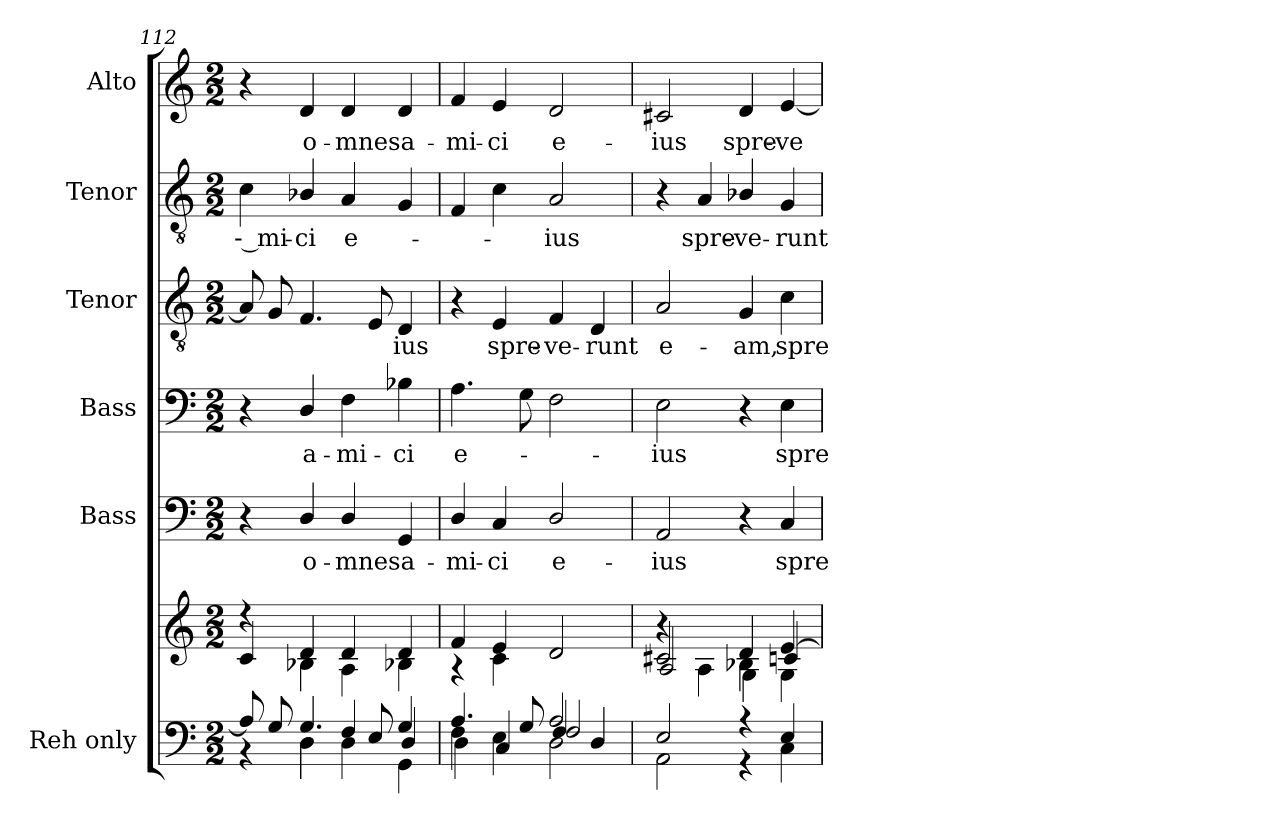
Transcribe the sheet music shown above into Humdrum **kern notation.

**kern	**kern	**kern	**text	**kern	**text	**kern	**text	**kern	**text	**kern	**text
*part6	*part6	*part5	*part5	*part4	*part4	*part3	*part3	*part2	*part2	*part1	*part1
*staff7	*staff6	*staff5	*staff5	*staff4	*staff4	*staff3	*staff3	*staff2	*staff2	*staff1	*staff1
*I"Reh only	*	*I"Bass	*	*I"Bass	*	*I"Tenor	*	*I"Tenor	*	*I"Alto	*
*	*	*I'B.	*	*I'B.	*	*I'T.	*	*I'T.	*	*I'A.	*
!!LO:PB:g=z
*clefF4	*clefG2	*clefF4	*	*clefF4	*	*clefGv2	*	*clefGv2	*	*clefG2	*
*	*	*	*	*	*	*ITrd7c12	*	*ITrd7c12	*	*	*
*k[]	*k[]	*k[]	*	*k[]	*	*k[]	*	*k[]	*	*k[]	*
*C:	*C:	*C:	*	*C:	*	*C:	*	*C:	*	*C:	*
*M2/2	*M2/2	*M2/2	*	*M2/2	*	*M2/2	*	*M2/2	*	*M2/2	*
=112	=112	=112	=112	=112	=112	=112	=112	=112	=112	=112	=112
*^	*^	*	*	*	*	*	*	*	*	*	*
*	*^	*	*^	*	*	*	*	*	*	*	*	*	*
*	*	*^	*	*	*	*	*	*	*	*	*	*	*	*	*
!	!	!	!	!	!	!	!	!	!	!	!	!	!	!LO:LY:b:color=#000000	!	!
2.ryy	8Ai/]	4ryy	4r	4r	4ci/	2.ryy	4r	.	4r	.	8AAi/]	.	4Ci\	-- mi-	4r	.
.	8Gi/	.	.	.	.	.	.	.	.	.	8GGi/	.	.	.	.	.
!	!	!	!	!	!	!	!	!LO:LY:b:color=#000000	!	!	!	!	!	!	!	!
!	!	!	!	!	!	!	!	!	!	!LO:LY:b:color=#000000	!	!	!	!	!	!
!	!	!	!	!	!	!	!	!	!	!	!	!	!	!LO:LY:b:color=#000000	!	!
!	!	!	!	!	!	!	!	!	!	!	!	!	!	!	!	!LO:LY:b:color=#000000
.	4.Gi/	4Di\	4Di\	4di/	4B-Xi\	.	4Di/	o-	4Di/	a-	4.FFi/	.	4BB-Xi/	-ci	4di/	o-
!	!	!	!	!	!	!	!	!LO:LY:b:color=#000000	!	!	!	!	!	!	!	!
!	!	!	!	!	!	!	!	!	!	!LO:LY:b:color=#000000	!	!	!	!	!	!
!	!	!	!	!	!	!	!	!	!	!	!	!	!	!LO:LY:b:color=#000000	!	!
!	!	!	!	!	!	!	!	!	!	!	!	!	!	!	!	!LO:LY:b:color=#000000
.	.	4Fi/	4Di\	4di/	4Ai\	.	4Di/	-mnes	4Fi\	-mi-	.	.	4AAi/	e-	4di/	-mnes
.	8Ei/	.	.	.	.	.	.	.	.	.	8EEi/	.	.	.	.	.
!	!	!	!	!	!	!	!	!LO:LY:b:color=#000000	!	!	!	!	!	!	!	!
!	!	!	!	!	!	!	!	!	!	!LO:LY:b:color=#000000	!	!	!	!	!	!
!	!	!	!	!	!	!	!	!	!	!	!	!LO:LY:b:color=#000000	!	!	!	!
!	!	!	!	!	!	!	!	!	!	!	!	!	!	!	!	!LO:LY:b:color=#000000
4Gi/	4Di/	4ryy	4GGi\	4di/	4ryy	4B-Xi\	4GGi/	a-	4B-Xi\	-ci	4DDi/	-ius	4GGi/	.	4di/	a-
=113	=113	=113	=113	=113	=113	=113	=113	=113	=113	=113	=113	=113	=113	=113	=113	=113
!	!	!	!	!	!	!	!	!LO:LY:b:color=#000000	!	!	!	!	!	!	!	!
!	!	!	!	!	!	!	!	!	!	!LO:LY:b:color=#000000	!	!	!	!	!	!
!	!	!	!	!	!	!	!	!	!	!	!	!	!	!	!	!LO:LY:b:color=#000000
4Fi\	4ryy	4.Ai/	4Di\	4fi/	4ryy	4r	4Di/	-mi-	4.Ai\	e-	4r	.	4FFi/	.	4fi/	-mi-
!	!	!	!	!	!	!	!	!LO:LY:b:color=#000000	!	!	!	!	!	!	!	!
!	!	!	!	!	!	!	!	!	!	!	!	!LO:LY:b:color=#000000	!	!	!	!
!	!	!	!	!	!	!	!	!	!	!	!	!	!	!	!	!LO:LY:b:color=#000000
4ryy	4Ei\	.	4Ci/	4ei/	4ci\	2.ryy	4Ci/	-ci	.	.	4EEi/	spre-	4Ci\	.	4ei/	-ci
.	.	8Gi/	.	.	.	.	.	.	8Gi\	.	.	.	.	.	.	.
!	!	!	!	!	!	!	!	!LO:LY:b:color=#000000	!	!	!	!	!	!	!	!
!	!	!	!	!	!	!	!	!	!	!	!	!LO:LY:b:color=#000000	!	!	!	!
!	!	!	!	!	!	!	!	!	!	!	!	!	!	!LO:LY:b:color=#000000	!	!
!	!	!	!	!	!	!	!	!	!	!	!	!	!	!	!	!LO:LY:b:color=#000000
2Ai/	4Fi/	2Fi/	2Di\	2di/	2ryy	.	2Di/	e-	2Fi\	.	4FFi/	-ve-	2AAi/	-ius	2di/	e-
!	!	!	!	!	!	!	!	!	!	!	!	!LO:LY:b:color=#000000	!	!	!	!
.	4Di/	.	.	.	.	.	.	.	.	.	4DDi/	-runt	.	.	.	.
*	*v	*v	*v	*	*	*	*	*	*	*	*	*	*	*	*	*
=114	=114	=114	=114	=114	=114	=114	=114	=114	=114	=114	=114	=114	=114	=114
!	!	!	!	!	!	!LO:LY:b:color=#000000	!	!	!	!	!	!	!	!
!	!	!	!	!	!	!	!	!LO:LY:b:color=#000000	!	!	!	!	!	!
!	!	!	!	!	!	!	!	!	!	!LO:LY:b:color=#000000	!	!	!	!
!	!	!	!	!	!	!	!	!	!	!	!	!	!	!LO:LY:b:color=#000000
2Ei/	2AAi\	2c#Xi/	4r	2Ai/	2AAi/	-ius	2Ei\	-ius	2AAi/	e-	4r	.	2c#Xi/	-ius
!	!	!	!	!	!	!	!	!	!	!	!	!LO:LY:b:color=#000000	!	!
.	.	.	4Ai\	.	.	.	.	.	.	.	4AAi/	spre-	.	.
!	!	!	!	!	!	!	!	!	!	!LO:LY:b:color=#000000	!	!	!	!
!	!	!	!	!	!	!	!	!	!	!	!	!LO:LY:b:color=#000000	!	!
!	!	!	!	!	!	!	!	!	!	!	!	!	!	!LO:LY:b:color=#000000
4r	4r	4di/	4B-Xi\	4Gi\	4r	.	4r	.	4GGi/	-am,	4BB-Xi/	-ve-	4di/	spre-
!	!	!	!	!	!	!LO:LY:b:color=#000000	!	!	!	!	!	!	!	!
!	!	!	!	!	!	!	!	!LO:LY:b:color=#000000	!	!	!	!	!	!
!	!	!	!	!	!	!	!	!	!	!LO:LY:b:color=#000000	!	!	!	!
!	!	!	!	!	!	!	!	!	!	!	!	!LO:LY:b:color=#000000	!	!
!	!	!	!	!	!	!	!	!	!	!	!	!	!	!LO:LY:b:color=#000000
4Ei/	4Ci\	[4ei/	4Gi\	4cni/	4Ci/	spre-	4Ei\	spre-	4Ci\	spre-	4GGi/	-runt	[4ei/	-ve-
*v	*v	*	*	*	*	*	*	*	*	*	*	*	*	*
*	*v	*v	*v	*	*	*	*	*	*	*	*	*	*
=	=	=	=	=	=	=	=	=	=	=	=
*-	*-	*-	*-	*-	*-	*-	*-	*-	*-	*-	*-
